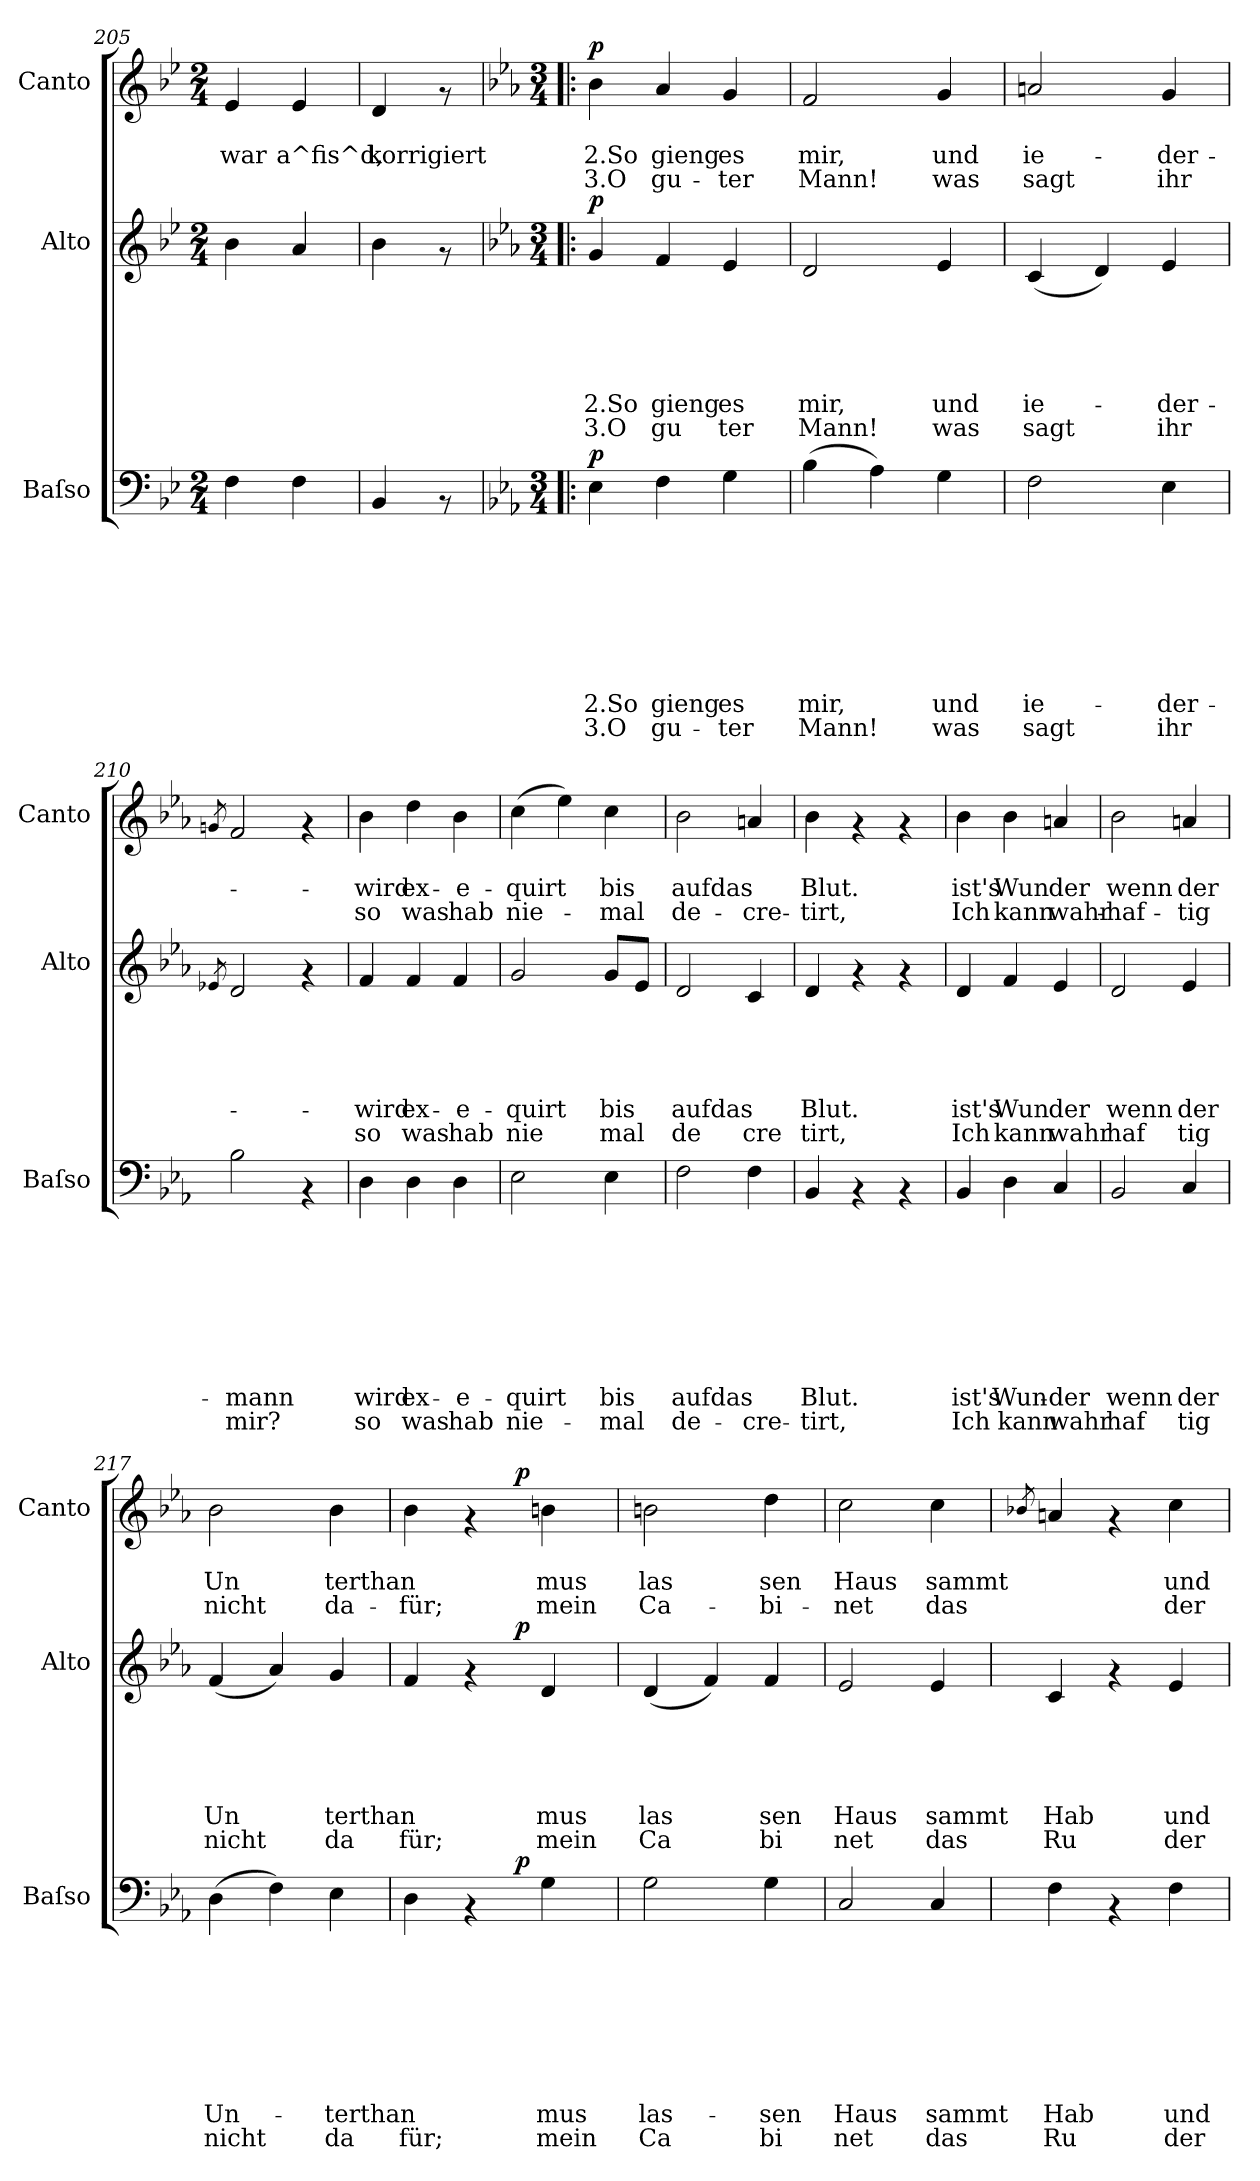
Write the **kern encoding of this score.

**kern	**text	**text	**text	**text	**text	**text	**text	**text	**text	**dynam	**kern	**text	**text	**text	**text	**text	**text	**dynam	**kern	**text	**text	**text	**dynam
*part3	*part3	*part3	*part3	*part3	*part3	*part3	*part3	*part3	*part3	*part3	*part2	*part2	*part2	*part2	*part2	*part2	*part2	*part2	*part1	*part1	*part1	*part1	*part1
*staff3	*staff3	*staff3	*staff3	*staff3	*staff3	*staff3	*staff3	*staff3	*staff3	*staff3	*staff2	*staff2	*staff2	*staff2	*staff2	*staff2	*staff2	*staff2	*staff1	*staff1	*staff1	*staff1	*staff1
*I"Baſso	*	*	*	*	*	*	*	*	*	*	*I"Alto	*	*	*	*	*	*	*	*I"Canto	*	*	*	*
*I'Baſso	*	*	*	*	*	*	*	*	*	*	*I'Alto	*	*	*	*	*	*	*	*I'Canto	*	*	*	*
*clefF4	*	*	*	*	*	*	*	*	*	*	*clefG2	*	*	*	*	*	*	*	*clefG2	*	*	*	*
*k[b-e-]	*	*	*	*	*	*	*	*	*	*	*k[b-e-]	*	*	*	*	*	*	*	*k[b-e-]	*	*	*	*
*B-:	*	*	*	*	*	*	*	*	*	*	*B-:	*	*	*	*	*	*	*	*B-:	*	*	*	*
*M2/4	*	*	*	*	*	*	*	*	*	*	*M2/4	*	*	*	*	*	*	*	*M2/4	*	*	*	*
=205	=205	=205	=205	=205	=205	=205	=205	=205	=205	=205	=205	=205	=205	=205	=205	=205	=205	=205	=205	=205	=205	=205	=205
!	!	!	!	!	!	!	!	!	!	!	!	!	!	!	!	!	!	!	!	!	!LO:LY:b	!	!
4F\	.	.	.	.	.	.	.	.	.	.	4b-\	.	.	.	.	.	.	.	4e-/	.	war	.	.
!	!	!	!	!	!	!	!	!	!	!	!	!	!	!	!	!	!	!	!	!	!LO:LY:b	!	!
4F\	.	.	.	.	.	.	.	.	.	.	4a/	.	.	.	.	.	.	.	4e-/	.	a^fis^d,	.	.
=206	=206	=206	=206	=206	=206	=206	=206	=206	=206	=206	=206	=206	=206	=206	=206	=206	=206	=206	=206	=206	=206	=206	=206
!	!	!	!	!	!	!	!	!	!	!	!	!	!	!	!	!	!	!	!	!	!LO:LY:b	!	!
4BB-/	.	.	.	.	.	.	.	.	.	.	4b-\	.	.	.	.	.	.	.	4d/	.	korrigiert	.	.
8rAA	.	.	.	.	.	.	.	.	.	.	8rf	.	.	.	.	.	.	.	8rf	.	.	.	.
!!LO:PB:g=z
=207!|:	=207!|:	=207!|:	=207!|:	=207!|:	=207!|:	=207!|:	=207!|:	=207!|:	=207!|:	=207!|:	=207!|:	=207!|:	=207!|:	=207!|:	=207!|:	=207!|:	=207!|:	=207!|:	=207!|:	=207!|:	=207!|:	=207!|:	=207!|:
*k[b-e-a-]	*	*	*	*	*	*	*	*	*	*	*k[b-e-a-]	*	*	*	*	*	*	*	*k[b-e-a-]	*	*	*	*
*E-:	*	*	*	*	*	*	*	*	*	*	*E-:	*	*	*	*	*	*	*	*E-:	*	*	*	*
*M3/4	*	*	*	*	*	*	*	*	*	*	*M3/4	*	*	*	*	*	*	*	*M3/4	*	*	*	*
!	!	!	!	!	!	!	!	!LO:LY:b	!LO:LY:b	!LO:DY:a	!	!	!	!	!	!LO:LY:b	!LO:LY:b	!LO:DY:a	!	!	!LO:LY:b	!LO:LY:b	!LO:DY:a
4E-\	.	.	.	.	.	.	.	2.So	3.O	p	4g/	.	.	.	.	2.So	3.O	p	4b-\	.	2.So	3.O	p
!	!	!	!	!	!	!	!	!LO:LY:b	!LO:LY:b	!	!	!	!	!	!	!LO:LY:b	!LO:LY:b	!	!	!	!LO:LY:b	!LO:LY:b	!
4F\	.	.	.	.	.	.	.	gieng	gu-	.	4f/	.	.	.	.	gieng	gu	.	4a-/	.	gieng	gu-	.
!	!	!	!	!	!	!	!	!LO:LY:b	!LO:LY:b	!	!	!	!	!	!	!LO:LY:b	!LO:LY:b	!	!	!	!LO:LY:b	!LO:LY:b	!
4G\	.	.	.	.	.	.	.	es	-ter	.	4e-/	.	.	.	.	es	ter	.	4g/	.	es	-ter	.
=208	=208	=208	=208	=208	=208	=208	=208	=208	=208	=208	=208	=208	=208	=208	=208	=208	=208	=208	=208	=208	=208	=208	=208
!	!	!	!	!	!	!	!	!LO:LY:b	!LO:LY:b	!	!	!	!	!	!	!LO:LY:b	!LO:LY:b	!	!	!	!LO:LY:b	!LO:LY:b	!
(>4B-\	.	.	.	.	.	.	.	mir,	Mann!	.	2d/	.	.	.	.	mir,	Mann!	.	2f/	.	mir,	Mann!	.
4A-\)	.	.	.	.	.	.	.	.	.	.	.	.	.	.	.	.	.	.	.	.	.	.	.
!	!	!	!	!	!	!	!	!LO:LY:b	!LO:LY:b	!	!	!	!	!	!	!LO:LY:b	!LO:LY:b	!	!	!	!LO:LY:b	!LO:LY:b	!
4G\	.	.	.	.	.	.	.	und	was	.	4e-/	.	.	.	.	und	was	.	4g/	.	und	was	.
=209	=209	=209	=209	=209	=209	=209	=209	=209	=209	=209	=209	=209	=209	=209	=209	=209	=209	=209	=209	=209	=209	=209	=209
!	!	!	!	!	!	!	!	!LO:LY:b	!LO:LY:b	!	!	!	!	!	!	!LO:LY:b	!LO:LY:b	!	!	!	!LO:LY:b	!LO:LY:b	!
2F\	.	.	.	.	.	.	.	ie-	sagt	.	(<4c/	.	.	.	.	ie-	sagt	.	2an/	.	ie-	sagt	.
.	.	.	.	.	.	.	.	.	.	.	4d/)	.	.	.	.	.	.	.	.	.	.	.	.
!	!	!	!	!	!	!	!	!LO:LY:b	!LO:LY:b	!	!	!	!	!	!	!LO:LY:b	!LO:LY:b	!	!	!	!LO:LY:b	!LO:LY:b	!
4E-\	.	.	.	.	.	.	.	-der-	ihr	.	4e-/	.	.	.	.	-der-	ihr	.	4g/	.	-der-	ihr	.
=210	=210	=210	=210	=210	=210	=210	=210	=210	=210	=210	=210	=210	=210	=210	=210	=210	=210	=210	=210	=210	=210	=210	=210
.	.	.	.	.	.	.	.	.	.	.	8qe-X/	.	.	.	.	.	.	.	8qgn/	.	.	.	.
!	!	!	!	!	!	!	!	!LO:LY:b	!LO:LY:b	!	!	!	!	!	!	!	!	!	!	!	!	!	!
2B-\	.	.	.	.	.	.	.	-mann	mir?	.	2d/	.	.	.	.	.	.	.	2f/	.	.	.	.
4rAA	.	.	.	.	.	.	.	.	.	.	4rf	.	.	.	.	.	.	.	4rf	.	.	.	.
=211	=211	=211	=211	=211	=211	=211	=211	=211	=211	=211	=211	=211	=211	=211	=211	=211	=211	=211	=211	=211	=211	=211	=211
!	!	!	!	!	!	!	!	!LO:LY:b	!LO:LY:b	!	!	!	!	!	!	!LO:LY:b	!LO:LY:b	!	!	!	!LO:LY:b	!LO:LY:b	!
4D\	.	.	.	.	.	.	.	wird	so	.	4f/	.	.	.	.	-wird	so	.	4b-\	.	-wird	so	.
!	!	!	!	!	!	!	!	!LO:LY:b	!LO:LY:b	!	!	!	!	!	!	!LO:LY:b	!LO:LY:b	!	!	!	!LO:LY:b	!LO:LY:b	!
4D\	.	.	.	.	.	.	.	ex-	was	.	4f/	.	.	.	.	ex-	was	.	4dd\	.	ex-	was	.
!	!	!	!	!	!	!	!	!LO:LY:b	!LO:LY:b	!	!	!	!	!	!	!LO:LY:b	!LO:LY:b	!	!	!	!LO:LY:b	!LO:LY:b	!
4D\	.	.	.	.	.	.	.	-e-	hab	.	4f/	.	.	.	.	-e-	hab	.	4b-\	.	-e-	hab	.
=212	=212	=212	=212	=212	=212	=212	=212	=212	=212	=212	=212	=212	=212	=212	=212	=212	=212	=212	=212	=212	=212	=212	=212
!	!	!	!	!	!	!	!	!LO:LY:b	!LO:LY:b	!	!	!	!	!	!	!LO:LY:b	!LO:LY:b	!	!	!	!LO:LY:b	!LO:LY:b	!
2E-\	.	.	.	.	.	.	.	-quirt	nie-	.	2g/	.	.	.	.	-quirt	nie	.	(>4cc\	.	-quirt	nie-	.
.	.	.	.	.	.	.	.	.	.	.	.	.	.	.	.	.	.	.	4ee-\)	.	.	.	.
!	!	!	!	!	!	!	!	!LO:LY:b	!LO:LY:b	!	!	!	!	!	!	!LO:LY:b	!LO:LY:b	!	!	!	!LO:LY:b	!LO:LY:b	!
4E-\	.	.	.	.	.	.	.	bis	-mal	.	8g/L	.	.	.	.	bis	mal	.	4cc\	.	bis	-mal	.
.	.	.	.	.	.	.	.	.	.	.	8e-/J	.	.	.	.	.	.	.	.	.	.	.	.
=213	=213	=213	=213	=213	=213	=213	=213	=213	=213	=213	=213	=213	=213	=213	=213	=213	=213	=213	=213	=213	=213	=213	=213
!	!	!	!	!	!	!	!	!LO:LY:b	!LO:LY:b	!	!	!	!	!	!	!LO:LY:b	!LO:LY:b	!	!	!	!LO:LY:b	!LO:LY:b	!
2F\	.	.	.	.	.	.	.	aufdas	de-	.	2d/	.	.	.	.	aufdas	de	.	2b-\	.	aufdas	de-	.
!	!	!	!	!	!	!	!	!	!LO:LY:b	!	!	!	!	!	!	!	!LO:LY:b	!	!	!	!	!LO:LY:b	!
4F\	.	.	.	.	.	.	.	.	-cre-	.	4c/	.	.	.	.	.	cre	.	4an/	.	.	-cre-	.
!!LO:LB:g=z
=214	=214	=214	=214	=214	=214	=214	=214	=214	=214	=214	=214	=214	=214	=214	=214	=214	=214	=214	=214	=214	=214	=214	=214
!	!	!	!	!	!	!	!	!LO:LY:b	!LO:LY:b	!	!	!	!	!	!	!LO:LY:b	!LO:LY:b	!	!	!	!LO:LY:b	!LO:LY:b	!
4BB-/	.	.	.	.	.	.	.	Blut.	-tirt,	.	4d/	.	.	.	.	Blut.	tirt,	.	4b-\	.	Blut.	-tirt,	.
4rAA	.	.	.	.	.	.	.	.	.	.	4rf	.	.	.	.	.	.	.	4rf	.	.	.	.
4rAA	.	.	.	.	.	.	.	.	.	.	4rf	.	.	.	.	.	.	.	4rf	.	.	.	.
=215	=215	=215	=215	=215	=215	=215	=215	=215	=215	=215	=215	=215	=215	=215	=215	=215	=215	=215	=215	=215	=215	=215	=215
!	!	!	!	!	!	!	!	!LO:LY:b	!LO:LY:b	!	!	!	!	!	!	!LO:LY:b	!LO:LY:b	!	!	!	!LO:LY:b	!LO:LY:b	!
4BB-/	.	.	.	.	.	.	.	ist's	Ich	.	4d/	.	.	.	.	ist's	Ich	.	4b-\	.	ist's	Ich	.
!	!	!	!	!	!	!	!	!LO:LY:b	!LO:LY:b	!	!	!	!	!	!	!LO:LY:b	!LO:LY:b	!	!	!	!LO:LY:b	!LO:LY:b	!
4D\	.	.	.	.	.	.	.	Wun-	kann	.	4f/	.	.	.	.	Wun	kann	.	4b-\	.	Wun	kann	.
!	!	!	!	!	!	!	!	!LO:LY:b	!LO:LY:b	!	!	!	!	!	!	!LO:LY:b	!LO:LY:b	!	!	!	!LO:LY:b	!LO:LY:b	!
4C/	.	.	.	.	.	.	.	-der	wahr	.	4e-/	.	.	.	.	der	wahr	.	4an/	.	der	wahr-	.
=216	=216	=216	=216	=216	=216	=216	=216	=216	=216	=216	=216	=216	=216	=216	=216	=216	=216	=216	=216	=216	=216	=216	=216
!	!	!	!	!	!	!	!	!LO:LY:b	!LO:LY:b	!	!	!	!	!	!	!LO:LY:b	!LO:LY:b	!	!	!	!LO:LY:b	!LO:LY:b	!
2BB-/	.	.	.	.	.	.	.	wenn	haf	.	2d/	.	.	.	.	wenn	haf	.	2b-\	.	wenn	-haf-	.
!	!	!	!	!	!	!	!	!LO:LY:b	!LO:LY:b	!	!	!	!	!	!	!LO:LY:b	!LO:LY:b	!	!	!	!LO:LY:b	!LO:LY:b	!
4C/	.	.	.	.	.	.	.	der	tig	.	4e-/	.	.	.	.	der	tig	.	4an/	.	der	-tig	.
=217	=217	=217	=217	=217	=217	=217	=217	=217	=217	=217	=217	=217	=217	=217	=217	=217	=217	=217	=217	=217	=217	=217	=217
!	!	!	!	!	!	!	!	!LO:LY:b	!LO:LY:b	!	!	!	!	!	!	!LO:LY:b	!LO:LY:b	!	!	!	!LO:LY:b	!LO:LY:b	!
(>4D\	.	.	.	.	.	.	.	Un-	nicht	.	(<4f/	.	.	.	.	Un	nicht	.	2b-\	.	Un	nicht	.
4F\)	.	.	.	.	.	.	.	.	.	.	4a-/)	.	.	.	.	.	.	.	.	.	.	.	.
!	!	!	!	!	!	!	!	!LO:LY:b	!LO:LY:b	!	!	!	!	!	!	!LO:LY:b	!LO:LY:b	!	!	!	!LO:LY:b	!LO:LY:b	!
4E-\	.	.	.	.	.	.	.	-terthan	da	.	4g/	.	.	.	.	terthan	da	.	4b-\	.	terthan	da-	.
=218	=218	=218	=218	=218	=218	=218	=218	=218	=218	=218	=218	=218	=218	=218	=218	=218	=218	=218	=218	=218	=218	=218	=218
!	!	!	!	!	!	!	!	!	!LO:LY:b	!	!	!	!	!	!	!	!LO:LY:b	!	!	!	!	!LO:LY:b	!
*^	*	*	*	*	*	*	*	*	*	*	*^	*	*	*	*	*	*	*	*^	*	*	*	*
4D\	4..ryy	.	.	.	.	.	.	.	.	für;	.	4f/	4..ryy	.	.	.	.	.	für;	.	4b-\	4..ryy	.	.	-für;	.
4rAA	.	.	.	.	.	.	.	.	.	.	.	4rf	.	.	.	.	.	.	.	.	4rf	.	.	.	.	.
!	!	!	!	!	!	!	!	!	!	!	!LO:DY:a	!	!	!	!	!	!	!	!	!LO:DY:a	!	!	!	!	!	!LO:DY:a
.	4ryy	.	.	.	.	.	.	.	.	.	p	.	4ryy	.	.	.	.	.	.	p	.	4ryy	.	.	.	p
!	!	!	!	!	!	!	!	!	!LO:LY:b	!LO:LY:b	!	!	!	!	!	!	!	!LO:LY:b	!LO:LY:b	!	!	!	!	!LO:LY:b	!LO:LY:b	!
4G\	.	.	.	.	.	.	.	.	mus	mein	.	4d/	.	.	.	.	.	mus	mein	.	4bn\	.	.	mus	mein	.
.	16ryy	.	.	.	.	.	.	.	.	.	.	.	16ryy	.	.	.	.	.	.	.	.	16ryy	.	.	.	.
=219	=219	=219	=219	=219	=219	=219	=219	=219	=219	=219	=219	=219	=219	=219	=219	=219	=219	=219	=219	=219	=219	=219	=219	=219	=219	=219
!	!	!	!	!	!	!	!	!	!LO:LY:b	!LO:LY:b	!	!	!	!	!	!	!	!LO:LY:b	!LO:LY:b	!	!	!	!	!LO:LY:b	!LO:LY:b	!
*v	*v	*	*	*	*	*	*	*	*	*	*	*	*	*	*	*	*	*	*	*	*v	*v	*	*	*	*
*	*	*	*	*	*	*	*	*	*	*	*v	*v	*	*	*	*	*	*	*	*	*	*	*	*
2G\	.	.	.	.	.	.	.	las-	Ca	.	(<4d/	.	.	.	.	las	Ca	.	2bn\	.	las	Ca-	.
.	.	.	.	.	.	.	.	.	.	.	4f/)	.	.	.	.	.	.	.	.	.	.	.	.
!	!	!	!	!	!	!	!	!LO:LY:b	!LO:LY:b	!	!	!	!	!	!	!LO:LY:b	!LO:LY:b	!	!	!	!LO:LY:b	!LO:LY:b	!
4G\	.	.	.	.	.	.	.	-sen	bi	.	4f/	.	.	.	.	sen	bi	.	4dd\	.	sen	-bi-	.
=220	=220	=220	=220	=220	=220	=220	=220	=220	=220	=220	=220	=220	=220	=220	=220	=220	=220	=220	=220	=220	=220	=220	=220
!	!	!	!	!	!	!	!	!LO:LY:b	!LO:LY:b	!	!	!	!	!	!	!LO:LY:b	!LO:LY:b	!	!	!	!LO:LY:b	!LO:LY:b	!
2C/	.	.	.	.	.	.	.	Haus	net	.	2e-/	.	.	.	.	Haus	net	.	2cc\	.	Haus	-net	.
!	!	!	!	!	!	!	!	!LO:LY:b	!LO:LY:b	!	!	!	!	!	!	!LO:LY:b	!LO:LY:b	!	!	!	!LO:LY:b	!LO:LY:b	!
4C/	.	.	.	.	.	.	.	sammt	das	.	4e-/	.	.	.	.	sammt	das	.	4cc\	.	sammt	das	.
=221	=221	=221	=221	=221	=221	=221	=221	=221	=221	=221	=221	=221	=221	=221	=221	=221	=221	=221	=221	=221	=221	=221	=221
.	.	.	.	.	.	.	.	.	.	.	.	.	.	.	.	.	.	.	8qb-X/	.	.	.	.
!	!	!	!	!	!	!	!	!LO:LY:b	!LO:LY:b	!	!	!	!	!	!	!LO:LY:b	!LO:LY:b	!	!	!	!	!	!
4F\	.	.	.	.	.	.	.	Hab	Ru	.	4c/	.	.	.	.	Hab	Ru	.	4an/	.	.	.	.
4rAA	.	.	.	.	.	.	.	.	.	.	4rf	.	.	.	.	.	.	.	4rf	.	.	.	.
!	!	!	!	!	!	!	!	!LO:LY:b	!LO:LY:b	!	!	!	!	!	!	!LO:LY:b	!LO:LY:b	!	!	!	!LO:LY:b	!LO:LY:b	!
4F\	.	.	.	.	.	.	.	und	der	.	4e-/	.	.	.	.	und	der	.	4cc\	.	und	der	.
=	=	=	=	=	=	=	=	=	=	=	=	=	=	=	=	=	=	=	=	=	=	=	=
*-	*-	*-	*-	*-	*-	*-	*-	*-	*-	*-	*-	*-	*-	*-	*-	*-	*-	*-	*-	*-	*-	*-	*-
